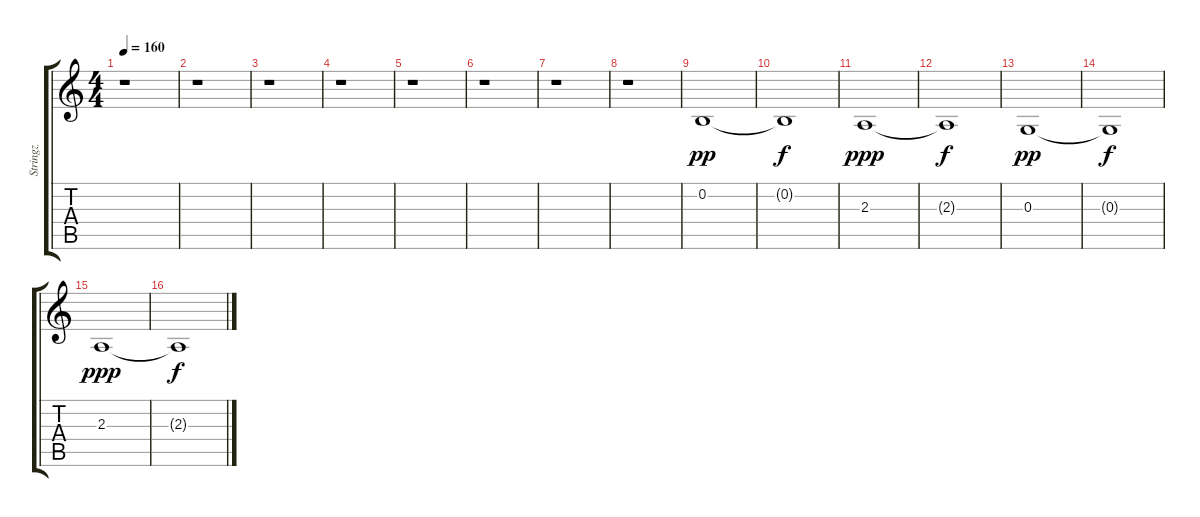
\track ("Stringz" "Stringz") {instrument stringensemble1}
\staff {score tabs}
\tuning (E4 B3 G3 D3 A2 E2) {hide}
\ts (4 4)
\tempo 160
\clef g2
\ks c
r.1{dy pp} |
r.1 |
r.1 |
r.1 |
r.1 |
r.1 |
r.1 |
r.1 |
0.2.1 |
0.2{t}.1{dy f} |
2.3.1{dy ppp} |
2.3{t}.1{dy f} |
0.3.1{dy pp} |
0.3{t}.1{dy f} |
2.3.1{dy ppp} |
2.3{t}.1{dy f}
